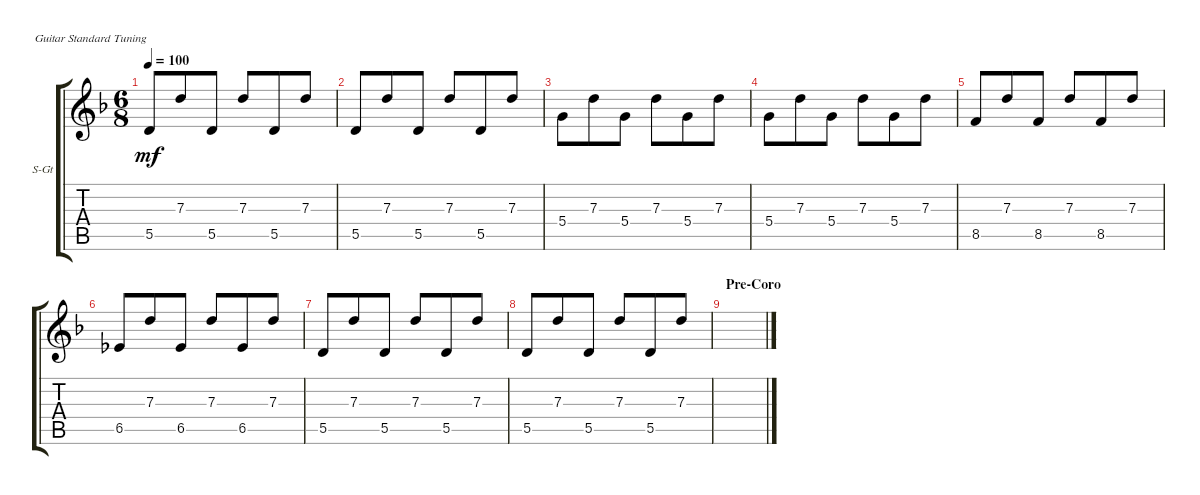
\defaultSystemsLayout 4
\bracketExtendMode groupsimilarinstruments
\firstSystemTrackNameOrientation horizontal
\otherSystemsTrackNameOrientation horizontal
\track ("Electrica limpia" "S-Gt") {instrument electricguitarjazz}
\staff {score tabs}
\tuning (E4 B3 G3 D3 A2 E2)
\ts (6 8)
\tempo 100
\clef g2
\ks dminor
5.5.8{dy mf} 7.3.8 5.5.8 7.3.8 5.5.8 7.3.8 |
5.5.8 7.3.8 5.5.8 7.3.8 5.5.8 7.3.8 |
5.4.8 7.3.8 5.4.8 7.3.8 5.4.8 7.3.8 |
5.4.8 7.3.8 5.4.8 7.3.8 5.4.8 7.3.8 |
8.5.8 7.3.8 8.5.8 7.3.8 8.5.8 7.3.8 |
6.5.8 7.3.8 6.5.8 7.3.8 6.5.8 7.3.8 |
5.5.8 7.3.8 5.5.8 7.3.8 5.5.8 7.3.8 |
5.5.8 7.3.8 5.5.8 7.3.8 5.5.8 7.3.8 |
\section ("" "Pre-Coro")
